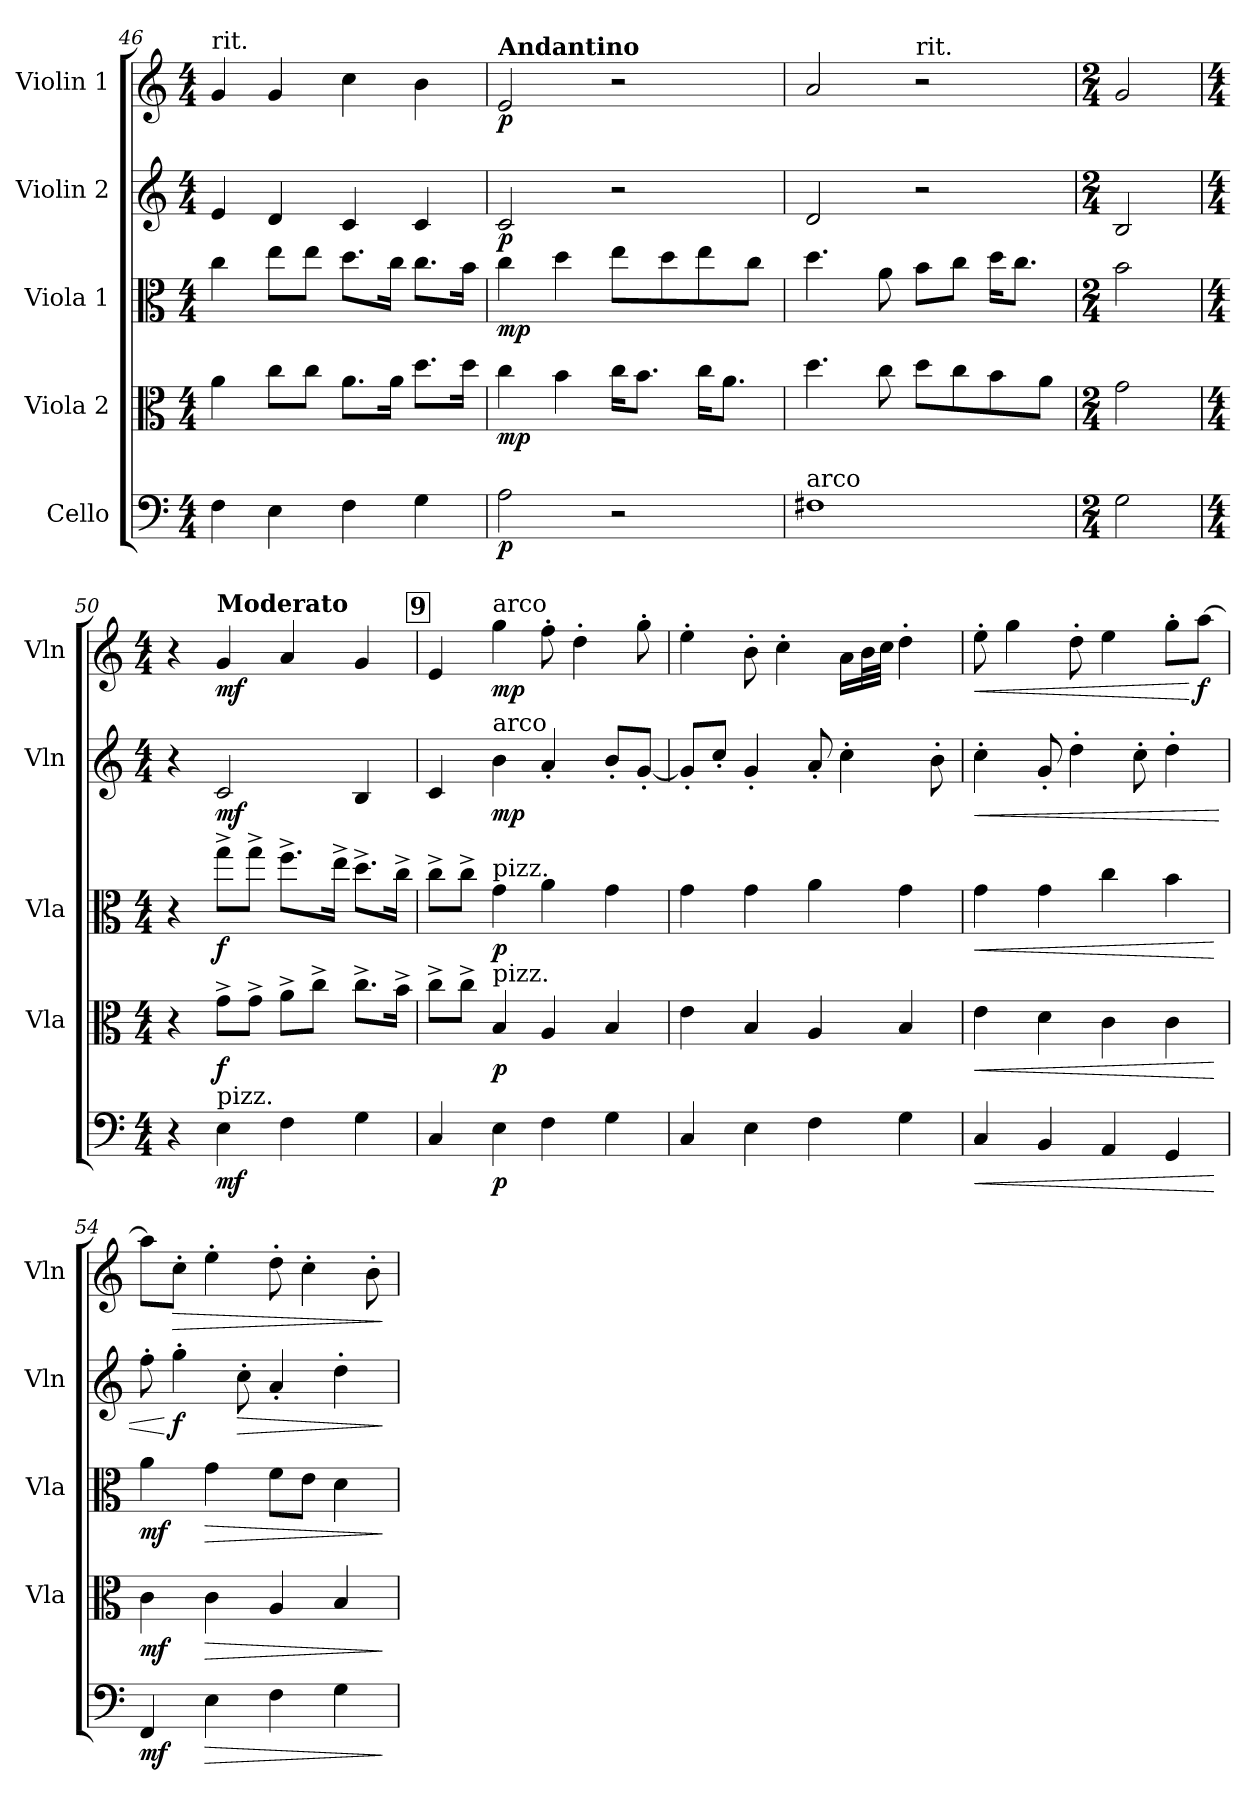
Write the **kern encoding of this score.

**kern	**dynam	**kern	**dynam	**kern	**dynam	**kern	**dynam	**kern	**dynam
*part5	*part5	*part4	*part4	*part3	*part3	*part2	*part2	*part1	*part1
*staff5	*staff5	*staff4	*staff4	*staff3	*staff3	*staff2	*staff2	*staff1	*staff1
*I"Cello	*	*I"Viola 2	*	*I"Viola 1	*	*I"Violin 2	*	*I"Violin 1	*
*	*	*I'Vla	*	*I'Vla	*	*I'Vln	*	*I'Vln	*
*clefF4	*	*clefC3	*	*clefC3	*	*clefG2	*	*clefG2	*
*k[]	*	*k[]	*	*k[]	*	*k[]	*	*k[]	*
*M4/4	*	*M4/4	*	*M4/4	*	*M4/4	*	*M4/4	*
*MM100	*	*MM100	*	*MM100	*	*MM100	*	*MM100	*
=46	=46	=46	=46	=46	=46	=46	=46	=46	=46
!	!	!	!	!	!	!	!	!LO:TX:t=rit.	!
4F\	.	4a\	.	4cc\	.	4e/	.	4g/	.
4E\	.	8cc\L	.	8ee\L	.	4d/	.	4g/	.
.	.	8cc\J	.	8ee\J	.	.	.	.	.
*	*	*	*	*	*	*	*	*MM95	*
4F\	.	8.a\L	.	8.dd\L	.	4c/	.	4cc\	.
.	.	16a\Jk	.	16cc\Jk	.	.	.	.	.
*	*	*	*	*	*	*	*	*MM92	*
4G\	.	8.dd\L	.	8.cc\L	.	4c/	.	4b\	.
.	.	16dd\Jk	.	16b\Jk	.	.	.	.	.
=47	=47	=47	=47	=47	=47	=47	=47	=47	=47
!	!	!	!	!	!	!	!	!LO:TX:a:B:t=Andantino	!
!	!LO:DY:b	!	!LO:DY:b	!	!LO:DY:b	!	!LO:DY:b	!	!LO:DY:b
2A\	p	4cc\	mp	4cc\	mp	2c/	p	2e/	p
.	.	4b\	.	4dd\	.	.	.	.	.
2r	.	16cc\KL	.	8ee\L	.	2r	.	2r	.
.	.	8.b\J	.	.	.	.	.	.	.
.	.	.	.	8dd\	.	.	.	.	.
.	.	16cc\KL	.	8ee\	.	.	.	.	.
.	.	8.a\J	.	.	.	.	.	.	.
.	.	.	.	8cc\J	.	.	.	.	.
=48	=48	=48	=48	=48	=48	=48	=48	=48	=48
!LO:TX:a:t=arco	!	!	!	!	!	!	!	!	!
*	*	*	*	*	*	*	*	*^	*
1F#X	.	4.dd\	.	4.dd\	.	2d/	.	2a/	2.ryy	.
.	.	8cc\	.	8a\	.	.	.	.	.	.
*	*	*	*	*	*	*	*	*MM85	*	*
!	!	!	!	!	!	!	!	!LO:TX:t=rit.	!	!
.	.	8dd\L	.	8b\L	.	2r	.	2r	.	.
.	.	8cc\	.	8cc\J	.	.	.	.	.	.
*	*	*	*	*	*	*	*	*MM80	*	*
.	.	8b\	.	16dd\KL	.	.	.	.	4ryy	.
.	.	.	.	8.cc\J	.	.	.	.	.	.
.	.	8a\J	.	.	.	.	.	.	.	.
*	*	*	*	*	*	*	*	*v	*v	*
!!LO:PB:g=z
=49	=49	=49	=49	=49	=49	=49	=49	=49	=49
*M2/4	*	*M2/4	*	*M2/4	*	*M2/4	*	*M2/4	*
2G\	.	2g\	.	2b\	.	2B/	.	2g/	.
=50	=50	=50	=50	=50	=50	=50	=50	=50	=50
*M4/4	*	*M4/4	*	*M4/4	*	*M4/4	*	*M4/4	*
4r	.	4r	.	4r	.	4r	.	4r	.
!	!	!	!	!	!	!	!	!LO:TX:a:B:t=Moderato	!
!LO:TX:a:t=pizz.	!	!	!	!	!	!	!	!	!
!	!LO:DY:b	!	!LO:DY:b	!	!LO:DY:b	!	!LO:DY:b	!	!LO:DY:b
4E\	mf	8g^\L	f	8gg^\L	f	2c/	mf	4g/	mf
.	.	8g^\J	.	8gg^\J	.	.	.	.	.
4F\	.	8a^\L	.	8.ff^\L	.	.	.	4a/	.
.	.	8cc^\J	.	.	.	.	.	.	.
.	.	.	.	16ee^\Jk	.	.	.	.	.
4G\	.	8.cc^\L	.	8.dd^\L	.	4B/	.	4g/	.
.	.	16b^\Jk	.	16cc^\Jk	.	.	.	.	.
!!LO:REH:place=s1:a:B:fs=14:t=9
=51	=51	=51	=51	=51	=51	=51	=51	=51	=51
4C/	.	8cc^\L	.	8cc^\L	.	4c/	.	4e/	.
.	.	8cc^\J	.	8cc^\J	.	.	.	.	.
!	!	!	!	!	!	!	!	!LO:TX:a:t=arco	!
!	!	!	!	!	!	!LO:TX:a:t=arco	!	!	!
!	!	!	!	!LO:TX:a:t=pizz.	!	!	!	!	!
!	!	!LO:TX:a:t=pizz.	!	!	!	!	!	!	!
!	!LO:DY:b	!	!LO:DY:b	!	!LO:DY:b	!	!LO:DY:b	!	!LO:DY:b
4E\	p	4B/	p	4g\	p	4b\	mp	4gg\	mp
4F\	.	4A/	.	4a\	.	4a'/	.	8ff'\	.
.	.	.	.	.	.	.	.	4dd'\	.
4G\	.	4B/	.	4g\	.	8b'/L	.	.	.
.	.	.	.	.	.	[8g'/J	.	8gg'\	.
=52	=52	=52	=52	=52	=52	=52	=52	=52	=52
4C/	.	4e\	.	4g\	.	8g'/L]	.	4ee'\	.
.	.	.	.	.	.	8cc'/J	.	.	.
4E\	.	4B/	.	4g\	.	4g'/	.	8b'\	.
.	.	.	.	.	.	.	.	4cc'\	.
4F\	.	4A/	.	4a\	.	8a'/	.	.	.
.	.	.	.	.	.	4cc'\	.	16a\LL	.
.	.	.	.	.	.	.	.	32b\L	.
.	.	.	.	.	.	.	.	32cc\JJJ	.
4G\	.	4B/	.	4g\	.	.	.	4dd'\	.
.	.	.	.	.	.	8b'\	.	.	.
=53	=53	=53	=53	=53	=53	=53	=53	=53	=53
!	!LO:HP:b	!	!LO:HP:b	!	!LO:HP:b	!	!LO:HP:b	!	!LO:HP:b
4C/	<	4e\	<	4g\	<	4cc'\	<	8ee'\	<
.	.	.	.	.	.	.	.	4gg\	.
4BB/	.	4d\	.	4g\	.	8g'/	.	.	.
.	.	.	.	.	.	4dd'\	.	8dd'\	.
4AA/	.	4c\	.	4cc\	.	.	.	4ee\	.
.	.	.	.	.	.	8cc'\	.	.	.
4GG/	.	4c\	.	4b\	.	4dd'\	.	8gg'\L	.
!	!	!	!	!	!	!	!	!	!LO:DY:n=1:b
.	.	.	.	.	.	.	.	[8aa\J	[ f
.	[	.	[	.	[	.	.	.	.
=54	=54	=54	=54	=54	=54	=54	=54	=54	=54
!	!LO:DY:b	!	!LO:DY:b	!	!LO:DY:b	!	!	!	!
4FF/	mf	4c\	mf	4a\	mf	8ff'\	.	8aa\L]	.
!	!	!	!	!	!	!	!LO:DY:n=1:b	!	!LO:HP:b
.	.	.	.	.	.	4gg'\	[ f	8cc'\J	>
!	!LO:HP:b	!	!LO:HP:b	!	!LO:HP:b	!	!	!	!
4E\	>	4c\	>	4g\	>	.	.	4ee'\	.
!	!	!	!	!	!	!	!LO:HP:b	!	!
.	.	.	.	.	.	8cc'\	>	.	.
4F\	.	4A/	.	8f\L	.	4a'/	.	8dd'\	.
.	.	.	.	8e\J	.	.	.	4cc'\	.
4G\	.	4B/	.	4d\	.	4dd'\	.	.	.
.	.	.	.	.	.	.	.	8b'\	.
.	]	.	]	.	]	.	]	.	]
=	=	=	=	=	=	=	=	=	=
*-	*-	*-	*-	*-	*-	*-	*-	*-	*-
